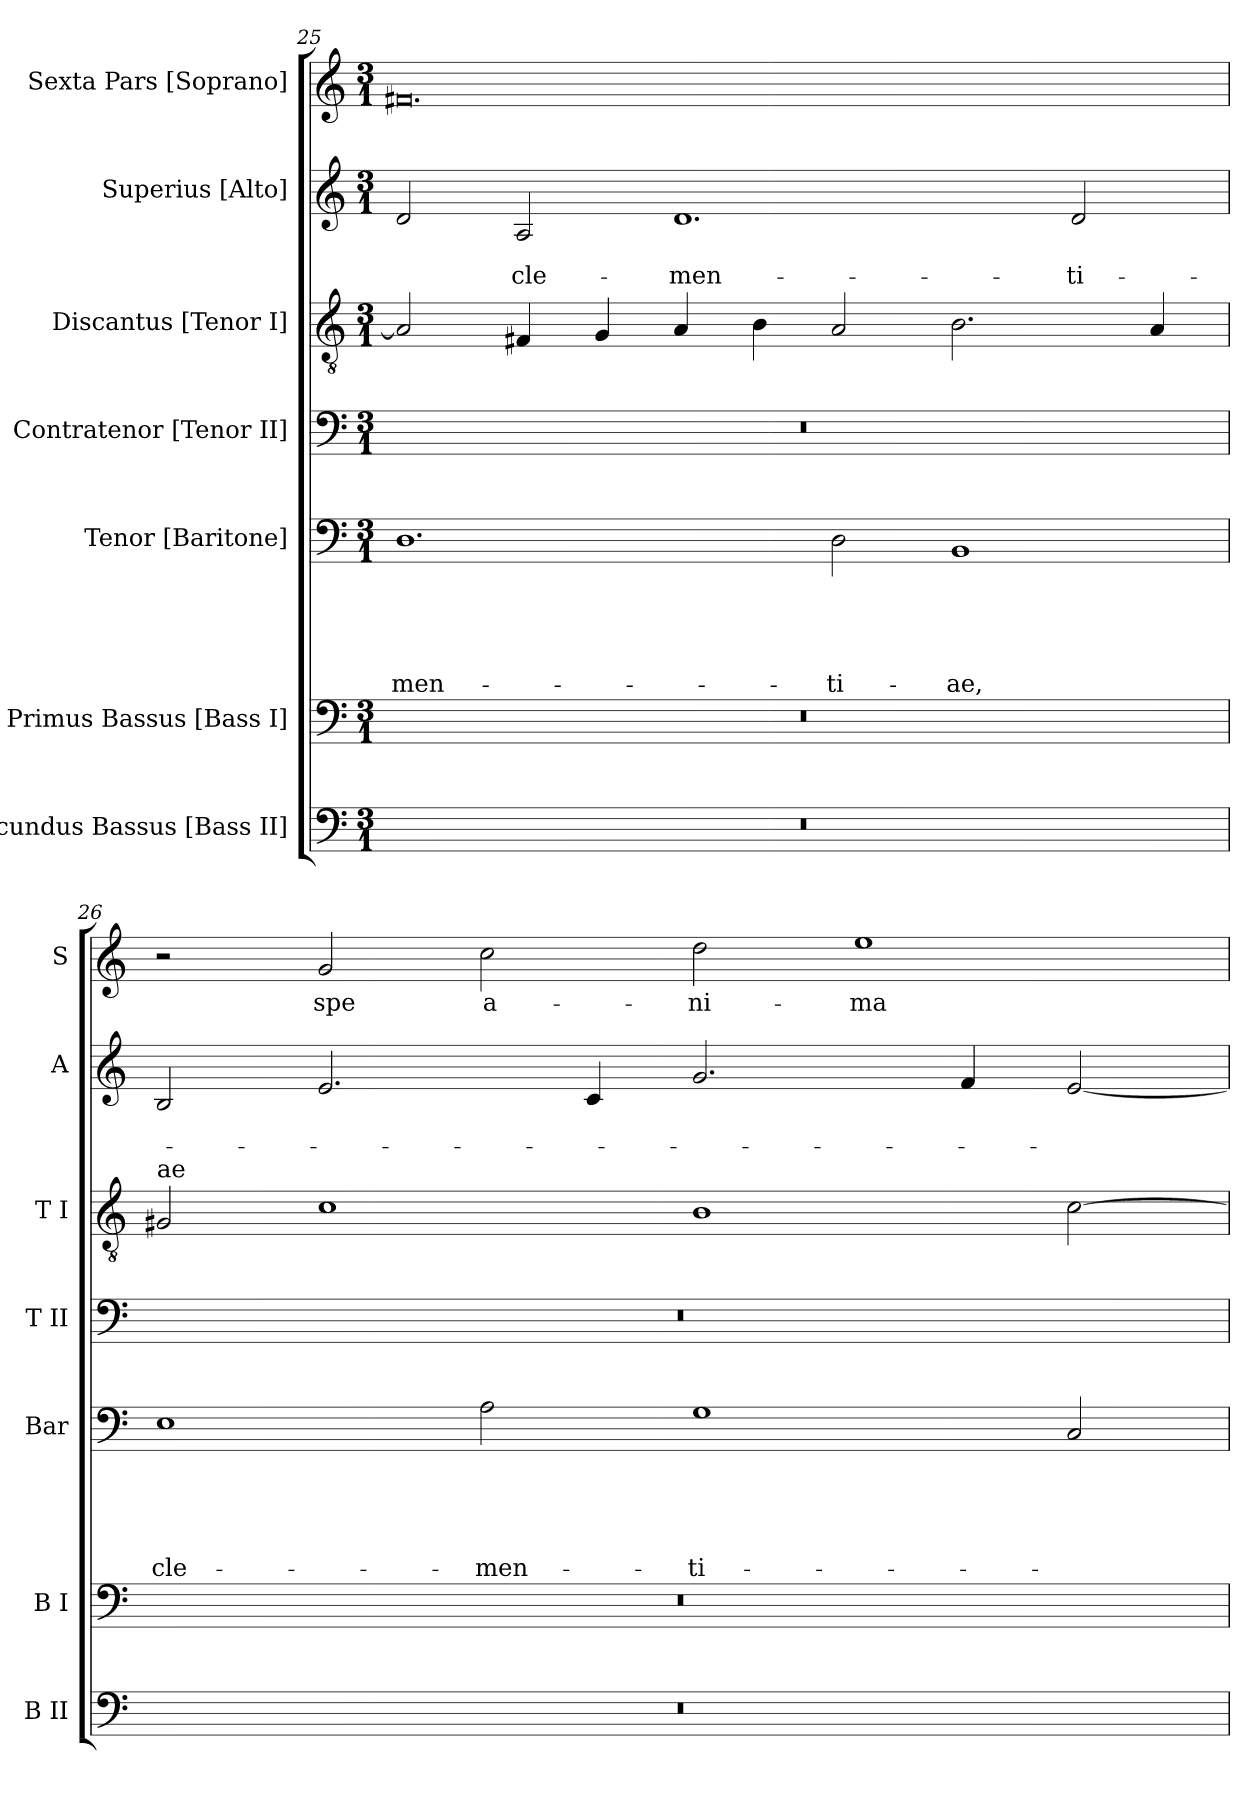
**kern	**kern	**kern	**text	**text	**text	**text	**text	**kern	**kern	**kern	**text	**text	**kern	**text
*part7	*part6	*part5	*part5	*part5	*part5	*part5	*part5	*part4	*part3	*part2	*part2	*part2	*part1	*part1
*staff7	*staff6	*staff5	*staff5	*staff5	*staff5	*staff5	*staff5	*staff4	*staff3	*staff2	*staff2	*staff2	*staff1	*staff1
*I"Secundus Bassus [Bass II]	*I"Primus Bassus [Bass I]	*I"Tenor [Baritone]	*	*	*	*	*	*I"Contratenor [Tenor II]	*I"Discantus [Tenor I]	*I"Superius [Alto]	*	*	*I"Sexta Pars [Soprano]	*
*I'B II	*I'B I	*I'Bar	*	*	*	*	*	*I'T II	*I'T I	*I'A	*	*	*I'S	*
*clefF4	*clefF4	*clefF4	*	*	*	*	*	*clefF4	*clefGv2	*clefG2	*	*	*clefG2	*
*k[]	*k[]	*k[]	*	*	*	*	*	*k[]	*k[]	*k[]	*	*	*k[]	*
*C:	*C:	*C:	*	*	*	*	*	*C:	*C:	*C:	*	*	*C:	*
*M3/1	*M3/1	*M3/1	*	*	*	*	*	*M3/1	*M3/1	*M3/1	*	*	*M3/1	*
=25	=25	=25	=25	=25	=25	=25	=25	=25	=25	=25	=25	=25	=25	=25
!	!	!	!	!	!	!	!LO:LY:b	!	!	!	!	!	!	!
0.r	0.r	1.D	.	.	.	.	-men-	0.r	2A/]	2d/	.	.	0.f#X	.
!	!	!	!	!	!	!	!	!	!	!	!	!LO:LY:b	!	!
.	.	.	.	.	.	.	.	.	4F#X/	2A/	.	cle-	.	.
.	.	.	.	.	.	.	.	.	4G/	.	.	.	.	.
!	!	!	!	!	!	!	!	!	!	!	!	!LO:LY:b	!	!
.	.	.	.	.	.	.	.	.	4A/	1.d	.	-men-	.	.
.	.	.	.	.	.	.	.	.	4B\	.	.	.	.	.
!	!	!	!	!	!	!	!LO:LY:b	!	!	!	!	!	!	!
.	.	2D\	.	.	.	.	-ti-	.	2A/	.	.	.	.	.
!	!	!	!	!	!	!	!LO:LY:b	!	!	!	!	!	!	!
.	.	1BB	.	.	.	.	-ae,	.	2.B\	.	.	.	.	.
!	!	!	!	!	!	!	!	!	!	!	!	!LO:LY:b	!	!
.	.	.	.	.	.	.	.	.	.	2d/	.	-ti-	.	.
.	.	.	.	.	.	.	.	.	4A/	.	.	.	.	.
!!LO:LB:g=z
=26	=26	=26	=26	=26	=26	=26	=26	=26	=26	=26	=26	=26	=26	=26
!	!	!	!	!	!	!	!	!	!LO:TX:a:t=ae	!	!	!	!	!
!	!	!	!	!	!	!	!LO:LY:b	!	!	!	!	!	!	!
0.r	0.r	1E	.	.	.	.	cle-	0.r	2G#X/	2B/	.	.	2r	.
!	!	!	!	!	!	!	!	!	!	!	!	!	!	!LO:LY:b
.	.	.	.	.	.	.	.	.	1c	2.e/	.	.	2g/	-spe
!	!	!	!	!	!	!	!LO:LY:b	!	!	!	!	!	!	!LO:LY:b
.	.	2A\	.	.	.	.	-men-	.	.	.	.	.	2cc\	a-
.	.	.	.	.	.	.	.	.	.	4c/	.	.	.	.
!	!	!	!	!	!	!	!LO:LY:b	!	!	!	!	!	!	!LO:LY:b
.	.	1G	.	.	.	.	-ti-	.	1B	2.g/	.	.	2dd\	-ni-
!	!	!	!	!	!	!	!	!	!	!	!	!	!	!LO:LY:b
.	.	.	.	.	.	.	.	.	.	.	.	.	1ee	-ma-
.	.	.	.	.	.	.	.	.	.	4f/	.	.	.	.
.	.	2C/	.	.	.	.	.	.	[>2c\	[<2e/	.	.	.	.
=	=	=	=	=	=	=	=	=	=	=	=	=	=	=
*-	*-	*-	*-	*-	*-	*-	*-	*-	*-	*-	*-	*-	*-	*-
